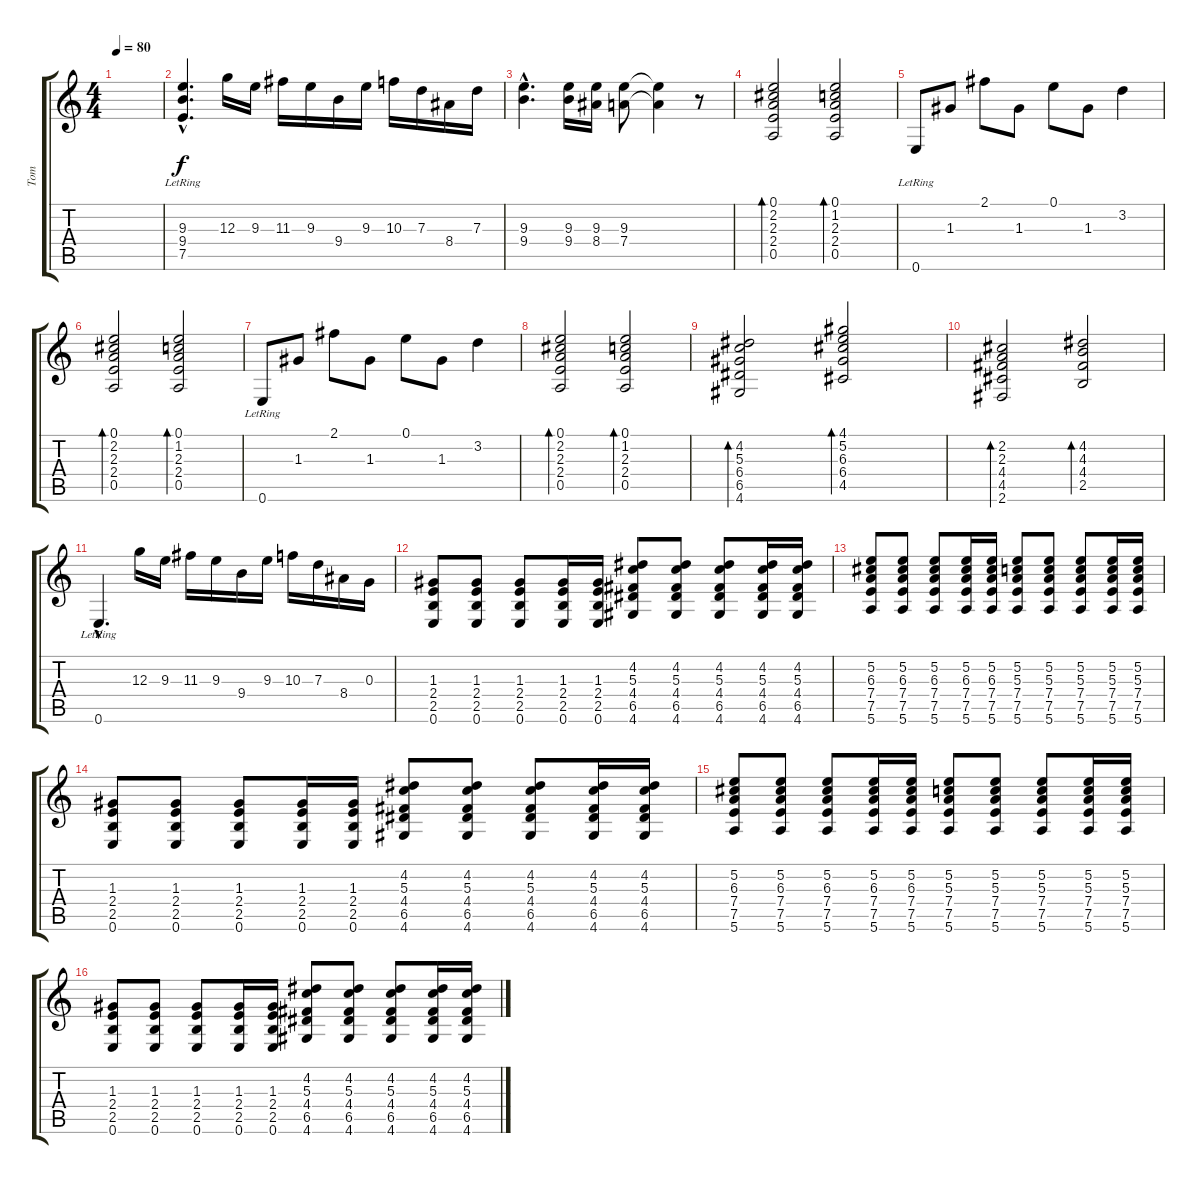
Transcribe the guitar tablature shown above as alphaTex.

\track ("Tom" "Tom") {instrument acousticguitarsteel}
\staff {score tabs}
\tuning (E4 B3 G3 D3 A2 E2) {hide}
\ts (4 4)
\tempo 80
\clef g2
\ks c
|
(9.3{hac} 9.4{hac lr} 7.5{hac lr}).4{d} 12.3.16 9.3.16 11.3.16 9.3.16 9.4.16 9.3.16 10.3.16 7.3.16 8.4.16 7.3.16 |
(9.3{hac} 9.4{hac}).4{d} (9.3 9.4).16 (9.3 8.4).16 (9.3 7.4).8 (9.3{t} 7.4{t}).4 r.8 |
(0.1 2.2 2.3 2.4 0.5).2{bd 120} (0.1 1.2 2.3 2.4 0.5).2{bd 120} |
0.6{lr}.8 1.3.8 2.1.8 1.3.8 0.1.8 1.3.8 3.2.4 |
(0.1 2.2 2.3 2.4 0.5).2{bd 120} (0.1 1.2 2.3 2.4 0.5).2{bd 120} |
0.6{lr}.8 1.3.8 2.1.8 1.3.8 0.1.8 1.3.8 3.2.4 |
(0.1 2.2 2.3 2.4 0.5).2{bd 60} (0.1 1.2 2.3 2.4 0.5).2{bd 60} |
(4.2 5.3 6.4 6.5 4.6).2{bd 120} (4.1 5.2 6.3 6.4 4.5).2{bd 120} |
(2.2 2.3 4.4 4.5 2.6).2{bd 120} (4.2 4.3 4.4 2.5).2{bd 120} |
0.6{hac lr}.4{d} 12.3.16 9.3.16 11.3.16 9.3.16 9.4.16 9.3.16 10.3.16 7.3.16 8.4.16 0.3.16 |
(1.3 2.4 2.5 0.6).8 (1.3 2.4 2.5 0.6).8 (1.3 2.4 2.5 0.6).8 (1.3 2.4 2.5 0.6).16 (1.3 2.4 2.5 0.6).16 (4.2 5.3 4.4 6.5 4.6).8 (4.2 5.3 4.4 6.5 4.6).8 (4.2 5.3 4.4 6.5 4.6).8 (4.2 5.3 4.4 6.5 4.6).16 (4.2 5.3 4.4 6.5 4.6).16 |
(5.2 6.3 7.4 7.5 5.6).8 (5.2 6.3 7.4 7.5 5.6).8 (5.2 6.3 7.4 7.5 5.6).8 (5.2 6.3 7.4 7.5 5.6).16 (5.2 6.3 7.4 7.5 5.6).16 (5.2 5.3 7.4 7.5 5.6).8 (5.2 5.3 7.4 7.5 5.6).8 (5.2 5.3 7.4 7.5 5.6).8 (5.2 5.3 7.4 7.5 5.6).16 (5.2 5.3 7.4 7.5 5.6).16 |
(1.3 2.4 2.5 0.6).8 (1.3 2.4 2.5 0.6).8 (1.3 2.4 2.5 0.6).8 (1.3 2.4 2.5 0.6).16 (1.3 2.4 2.5 0.6).16 (4.2 5.3 4.4 6.5 4.6).8 (4.2 5.3 4.4 6.5 4.6).8 (4.2 5.3 4.4 6.5 4.6).8 (4.2 5.3 4.4 6.5 4.6).16 (4.2 5.3 4.4 6.5 4.6).16 |
(5.2 6.3 7.4 7.5 5.6).8 (5.2 6.3 7.4 7.5 5.6).8 (5.2 6.3 7.4 7.5 5.6).8 (5.2 6.3 7.4 7.5 5.6).16 (5.2 6.3 7.4 7.5 5.6).16 (5.2 5.3 7.4 7.5 5.6).8 (5.2 5.3 7.4 7.5 5.6).8 (5.2 5.3 7.4 7.5 5.6).8 (5.2 5.3 7.4 7.5 5.6).16 (5.2 5.3 7.4 7.5 5.6).16 |
(1.3 2.4 2.5 0.6).8 (1.3 2.4 2.5 0.6).8 (1.3 2.4 2.5 0.6).8 (1.3 2.4 2.5 0.6).16 (1.3 2.4 2.5 0.6).16 (4.2 5.3 4.4 6.5 4.6).8 (4.2 5.3 4.4 6.5 4.6).8 (4.2 5.3 4.4 6.5 4.6).8 (4.2 5.3 4.4 6.5 4.6).16 (4.2 5.3 4.4 6.5 4.6).16
